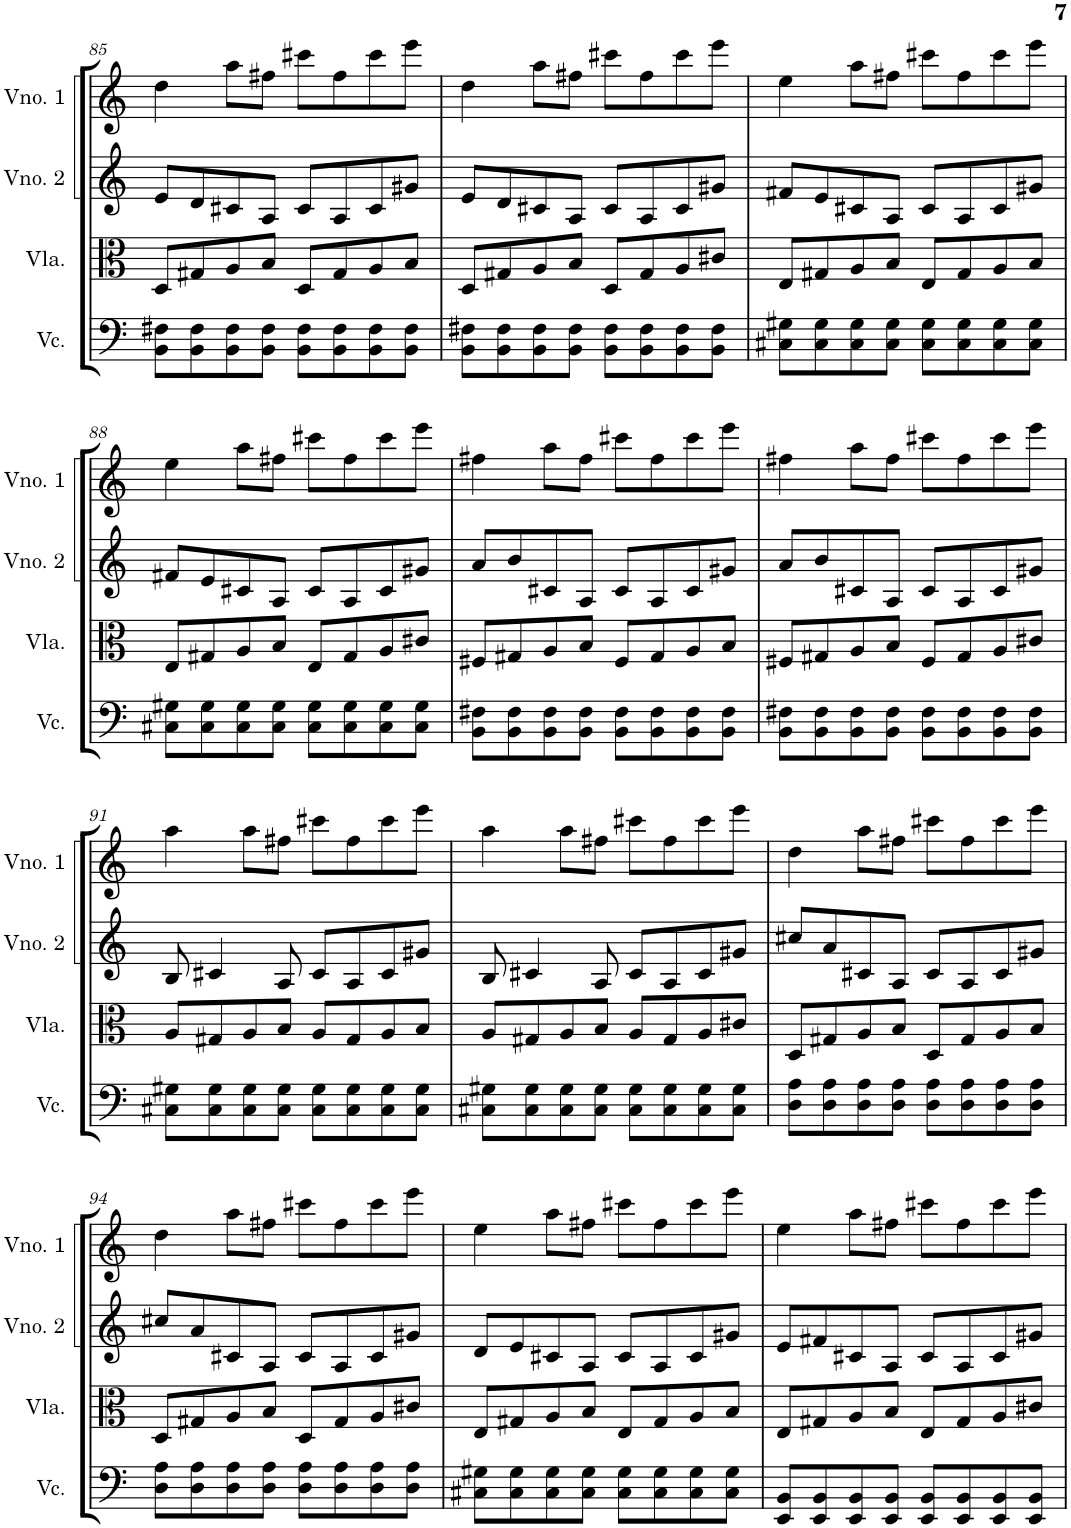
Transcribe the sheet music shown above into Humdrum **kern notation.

**kern	**kern	**kern	**kern
*part4	*part3	*part2	*part1
*staff4	*staff3	*staff2	*staff1
*I"Violoncelo	*I"Viola	*I"Violino 2	*I"Violino 1
*I'Vc.	*I'Vla.	*I'Vno. 2	*I'Vno. 1
!!LO:PB:g=z
*clefF4	*clefC3	*clefG2	*clefG2
*k[]	*k[]	*k[]	*k[]
*M4/4	*M4/4	*M4/4	*M4/4
=85	=85	=85	=85
8BB\ 8F#X\L	8D/L	8e/L	4dd\
8BB\ 8F#\	8G#X/	8d/	.
8BB\ 8F#\	8A/	8c#X/	8aa\L
8BB\ 8F#\J	8B/J	8A/J	8ff#X\J
8BB\ 8F#\L	8D/L	8c#/L	8ccc#X\L
8BB\ 8F#\	8G#/	8A/	8ff#\
8BB\ 8F#\	8A/	8c#/	8ccc#\
8BB\ 8F#\J	8B/J	8g#X/J	8eee\J
=86	=86	=86	=86
8BB\ 8F#X\L	8D/L	8e/L	4dd\
8BB\ 8F#\	8G#X/	8d/	.
8BB\ 8F#\	8A/	8c#X/	8aa\L
8BB\ 8F#\J	8B/J	8A/J	8ff#X\J
8BB\ 8F#\L	8D/L	8c#/L	8ccc#X\L
8BB\ 8F#\	8G#/	8A/	8ff#\
8BB\ 8F#\	8A/	8c#/	8ccc#\
8BB\ 8F#\J	8c#X/J	8g#X/J	8eee\J
=87	=87	=87	=87
8C#X\ 8G#X\L	8E/L	8f#X/L	4ee\
8C#\ 8G#\	8G#X/	8e/	.
8C#\ 8G#\	8A/	8c#X/	8aa\L
8C#\ 8G#\J	8B/J	8A/J	8ff#X\J
8C#\ 8G#\L	8E/L	8c#/L	8ccc#X\L
8C#\ 8G#\	8G#/	8A/	8ff#\
8C#\ 8G#\	8A/	8c#/	8ccc#\
8C#\ 8G#\J	8B/J	8g#X/J	8eee\J
!!LO:LB:g=z
=88	=88	=88	=88
8C#X\ 8G#X\L	8E/L	8f#X/L	4ee\
8C#\ 8G#\	8G#X/	8e/	.
8C#\ 8G#\	8A/	8c#X/	8aa\L
8C#\ 8G#\J	8B/J	8A/J	8ff#X\J
8C#\ 8G#\L	8E/L	8c#/L	8ccc#X\L
8C#\ 8G#\	8G#/	8A/	8ff#\
8C#\ 8G#\	8A/	8c#/	8ccc#\
8C#\ 8G#\J	8c#X/J	8g#X/J	8eee\J
=89	=89	=89	=89
8BB\ 8F#X\L	8F#X/L	8a/L	4ff#X\
8BB\ 8F#\	8G#X/	8b/	.
8BB\ 8F#\	8A/	8c#X/	8aa\L
8BB\ 8F#\J	8B/J	8A/J	8ff#\J
8BB\ 8F#\L	8F#/L	8c#/L	8ccc#X\L
8BB\ 8F#\	8G#/	8A/	8ff#\
8BB\ 8F#\	8A/	8c#/	8ccc#\
8BB\ 8F#\J	8B/J	8g#X/J	8eee\J
=90	=90	=90	=90
8BB\ 8F#X\L	8F#X/L	8a/L	4ff#X\
8BB\ 8F#\	8G#X/	8b/	.
8BB\ 8F#\	8A/	8c#X/	8aa\L
8BB\ 8F#\J	8B/J	8A/J	8ff#\J
8BB\ 8F#\L	8F#/L	8c#/L	8ccc#X\L
8BB\ 8F#\	8G#/	8A/	8ff#\
8BB\ 8F#\	8A/	8c#/	8ccc#\
8BB\ 8F#\J	8c#X/J	8g#X/J	8eee\J
!!LO:LB:g=z
=91	=91	=91	=91
8C#X\ 8G#X\L	8A/L	8B/	4aa\
8C#\ 8G#\	8G#X/	4c#X/	.
8C#\ 8G#\	8A/	.	8aa\L
8C#\ 8G#\J	8B/J	8A/	8ff#X\J
8C#\ 8G#\L	8A/L	8c#/L	8ccc#X\L
8C#\ 8G#\	8G#/	8A/	8ff#\
8C#\ 8G#\	8A/	8c#/	8ccc#\
8C#\ 8G#\J	8B/J	8g#X/J	8eee\J
=92	=92	=92	=92
8C#X\ 8G#X\L	8A/L	8B/	4aa\
8C#\ 8G#\	8G#X/	4c#X/	.
8C#\ 8G#\	8A/	.	8aa\L
8C#\ 8G#\J	8B/J	8A/	8ff#X\J
8C#\ 8G#\L	8A/L	8c#/L	8ccc#X\L
8C#\ 8G#\	8G#/	8A/	8ff#\
8C#\ 8G#\	8A/	8c#/	8ccc#\
8C#\ 8G#\J	8c#X/J	8g#X/J	8eee\J
=93	=93	=93	=93
8D\ 8A\L	8D/L	8cc#X/L	4dd\
8D\ 8A\	8G#X/	8a/	.
8D\ 8A\	8A/	8c#X/	8aa\L
8D\ 8A\J	8B/J	8A/J	8ff#X\J
8D\ 8A\L	8D/L	8c#/L	8ccc#X\L
8D\ 8A\	8G#/	8A/	8ff#\
8D\ 8A\	8A/	8c#/	8ccc#\
8D\ 8A\J	8B/J	8g#X/J	8eee\J
!!LO:LB:g=z
=94	=94	=94	=94
8D\ 8A\L	8D/L	8cc#X/L	4dd\
8D\ 8A\	8G#X/	8a/	.
8D\ 8A\	8A/	8c#X/	8aa\L
8D\ 8A\J	8B/J	8A/J	8ff#X\J
8D\ 8A\L	8D/L	8c#/L	8ccc#X\L
8D\ 8A\	8G#/	8A/	8ff#\
8D\ 8A\	8A/	8c#/	8ccc#\
8D\ 8A\J	8c#X/J	8g#X/J	8eee\J
=95	=95	=95	=95
8C#X\ 8G#X\L	8E/L	8d/L	4ee\
8C#\ 8G#\	8G#X/	8e/	.
8C#\ 8G#\	8A/	8c#X/	8aa\L
8C#\ 8G#\J	8B/J	8A/J	8ff#X\J
8C#\ 8G#\L	8E/L	8c#/L	8ccc#X\L
8C#\ 8G#\	8G#/	8A/	8ff#\
8C#\ 8G#\	8A/	8c#/	8ccc#\
8C#\ 8G#\J	8B/J	8g#X/J	8eee\J
=96	=96	=96	=96
8EE/ 8BB/L	8E/L	8e/L	4ee\
8EE/ 8BB/	8G#X/	8f#X/	.
8EE/ 8BB/	8A/	8c#X/	8aa\L
8EE/ 8BB/J	8B/J	8A/J	8ff#X\J
8EE/ 8BB/L	8E/L	8c#/L	8ccc#X\L
8EE/ 8BB/	8G#/	8A/	8ff#\
8EE/ 8BB/	8A/	8c#/	8ccc#\
8EE/ 8BB/J	8c#X/J	8g#X/J	8eee\J
=	=	=	=
*-	*-	*-	*-
